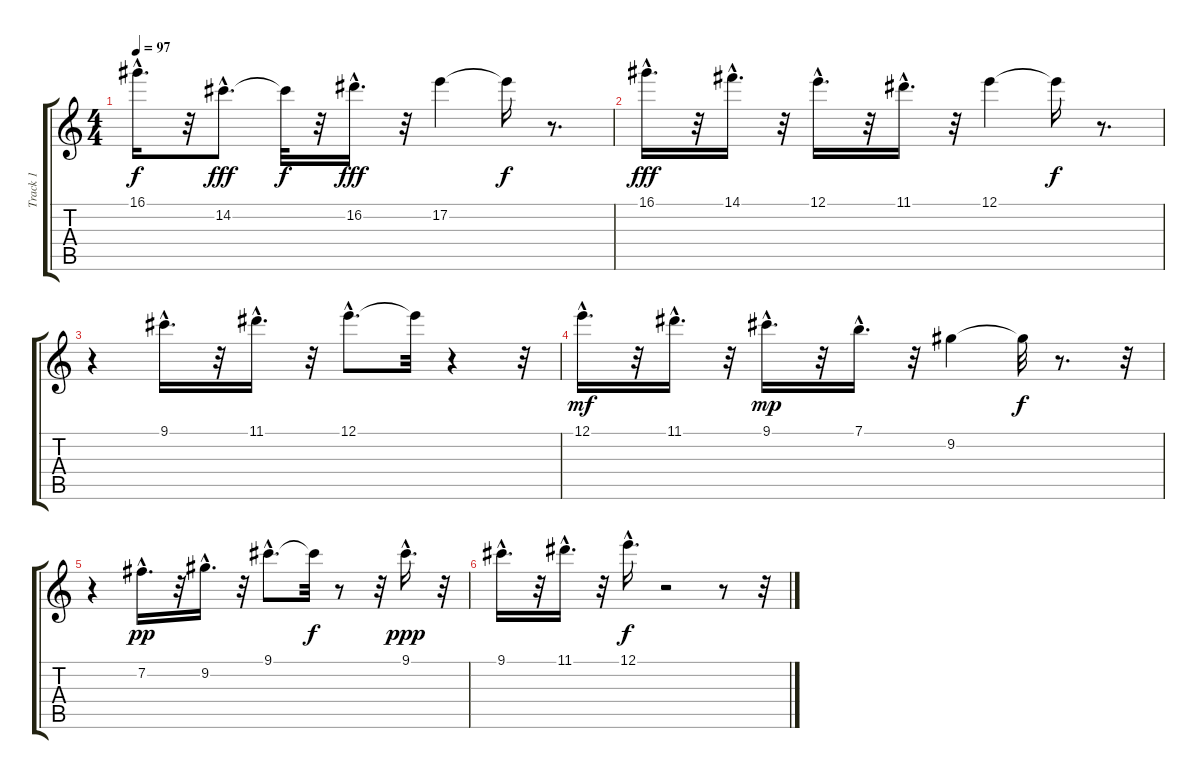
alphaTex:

\track ("Track 1" "Track 1") {instrument overdrivenguitar}
\staff {score tabs}
\tuning (E4 B3 G3 D3 A2 E2) {hide}
\ts (4 4)
\tempo 97
\clef g2
\ks c
16.1{hac t}.16{d dy f} r.32 14.2{hac}.8{d dy fff} 14.2{t}.32{dy f} r.32 16.2{hac}.16{d dy fff} r.32 17.2.4 17.2{t}.16{dy f} r.8{d} |
16.1{hac}.16{d dy fff} r.32 14.1{hac}.16{d} r.32 12.1{hac}.16{d} r.32 11.1{hac}.16{d} r.32 12.1.4 12.1{t}.16{dy f} r.8{d} |
r.4 9.1{hac}.16{d} r.32 11.1{hac}.16{d} r.32 12.1{hac}.8{d} 12.1{t}.32 r.4 r.32 |
12.1{hac}.16{d dy mf} r.32 11.1{hac}.16{d} r.32 9.1{hac}.16{d dy mp} r.32 7.1{hac}.16{d} r.32 9.2.4 9.2{t}.32{dy f} r.8{d} r.32 |
r.4 7.2{hac}.16{d dy pp} r.32 9.2{hac}.16{d} r.32 9.1{hac}.8{d} 9.1{t}.32{dy f} r.8 r.32 9.1{hac}.16{d dy ppp} r.32 |
9.1{hac}.16{d} r.32 11.1{hac}.16{d} r.32 12.1{hac}.16{d dy f} r.2 r.8 r.32
